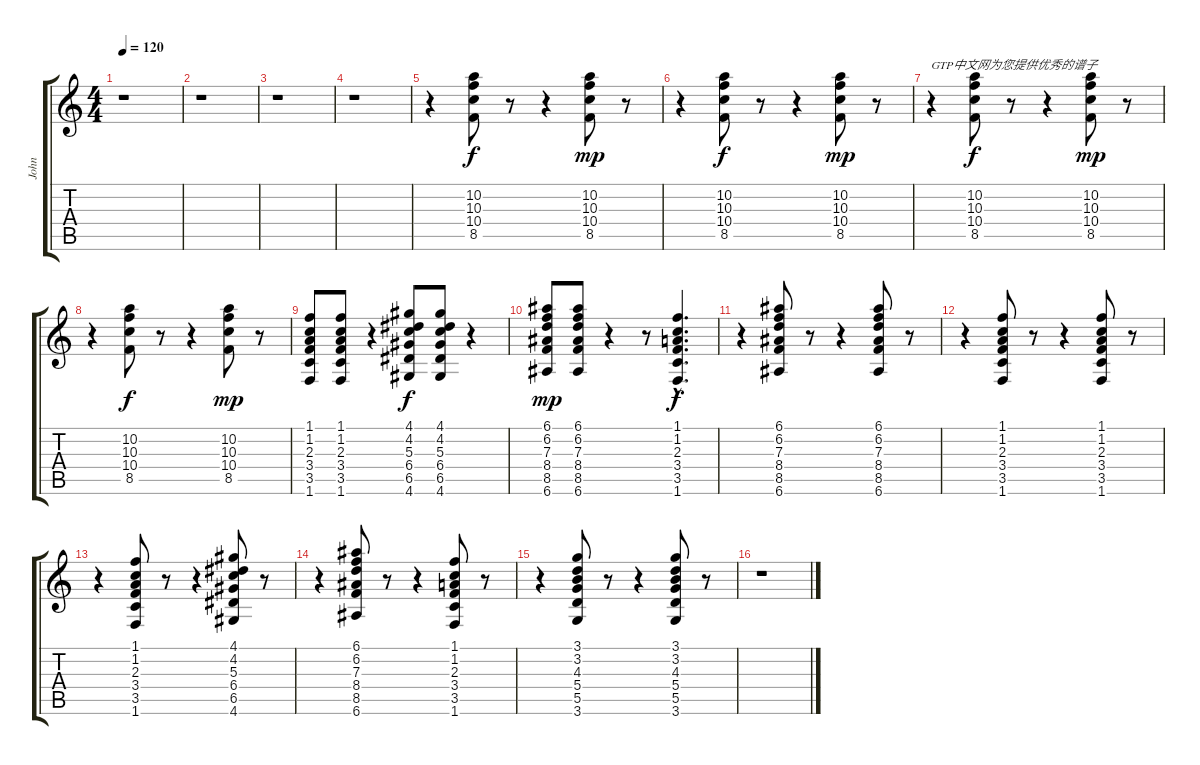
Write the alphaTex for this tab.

\track ("John" "John") {instrument distortionguitar}
\staff {score tabs}
\tuning (E4 B3 G3 D3 A2 E2) {hide}
\ts (4 4)
\tempo 120
\clef g2
\ks c
r.1{dy f instrument distortionguitar} |
r.1 |
r.1 |
r.1 |
r.4 (10.2 10.3 10.4 8.5).8 r.8 r.4 (10.2 10.3 10.4 8.5).8{dy mp} r.8 |
r.4 (10.2 10.3 10.4 8.5).8{dy f} r.8 r.4 (10.2 10.3 10.4 8.5).8{dy mp} r.8 |
r.4{txt "GTP中文网为您提供优秀的谱子"} (10.2 10.3 10.4 8.5).8{dy f} r.8 r.4 (10.2 10.3 10.4 8.5).8{dy mp} r.8 |
r.4 (10.2 10.3 10.4 8.5).8{dy f} r.8 r.4 (10.2 10.3 10.4 8.5).8{dy mp} r.8 |
(1.1 1.2 2.3 3.4 3.5 1.6).8 (1.1 1.2 2.3 3.4 3.5 1.6).8 r.4 (4.1 4.2 5.3 6.4 6.5 4.6).8{dy f} (4.1 4.2 5.3 6.4 6.5 4.6).8 r.4 |
(6.1 6.2 7.3 8.4 8.5 6.6).8{dy mp} (6.1 6.2 7.3 8.4 8.5 6.6).8 r.4 r.8 (1.1{hac} 1.2{hac} 2.3{hac} 3.4{hac} 3.5{hac} 1.6{hac}).4{d dy f} |
r.4 (6.1 6.2 7.3 8.4 8.5 6.6).8 r.8 r.4 (6.1 6.2 7.3 8.4 8.5 6.6).8 r.8 |
r.4 (1.1 1.2 2.3 3.4 3.5 1.6).8 r.8 r.4 (1.1 1.2 2.3 3.4 3.5 1.6).8 r.8 |
r.4 (1.1 1.2 2.3 3.4 3.5 1.6).8 r.8 r.4 (4.1 4.2 5.3 6.4 6.5 4.6).8 r.8 |
r.4 (6.1 6.2 7.3 8.4 8.5 6.6).8 r.8 r.4 (1.1 1.2 2.3 3.4 3.5 1.6).8 r.8 |
r.4 (3.1 3.2 4.3 5.4 5.5 3.6).8 r.8 r.4 (3.1 3.2 4.3 5.4 5.5 3.6).8 r.8 |
r.1
